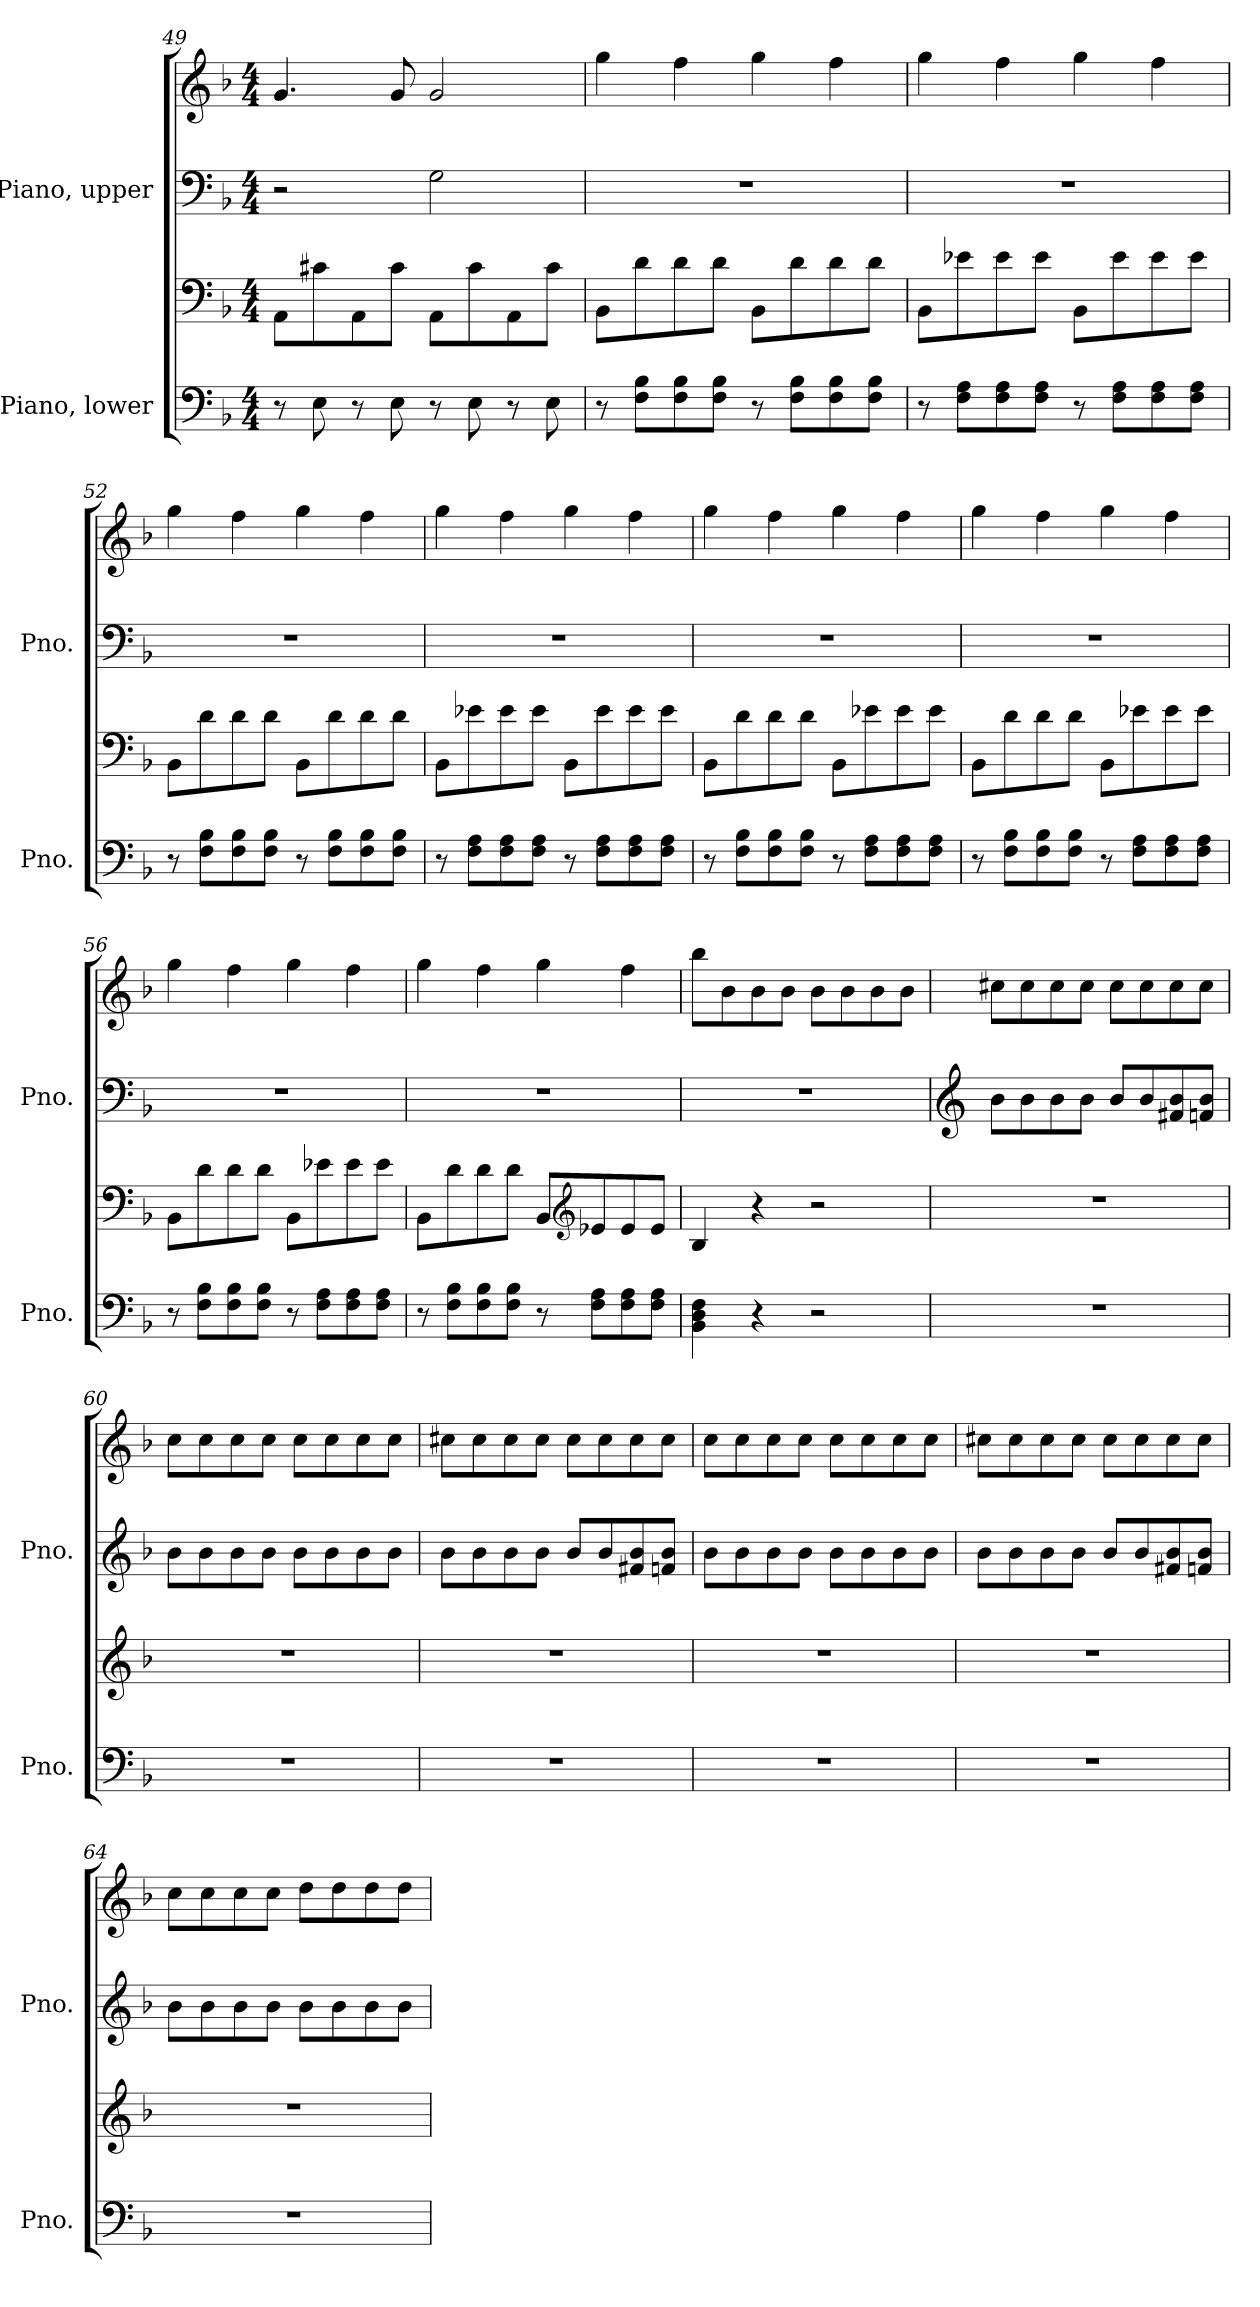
**kern	**kern	**kern	**kern
*part2	*part2	*part1	*part1
*staff4	*staff3	*staff2	*staff1
*I"Piano, lower	*	*I"Piano, upper	*
*I'Pno.	*	*I'Pno.	*
*clefF4	*clefF4	*clefF4	*clefG2
*k[b-]	*k[b-]	*k[b-]	*k[b-]
*M4/4	*M4/4	*M4/4	*M4/4
=49	=49	=49	=49
8r	8AA\L	2r	4.g/
8E\	8c#X\	.	.
8r	8AA\	.	.
8E\	8c#\J	.	8g/
8r	8AA\L	2G\	2g/
8E\	8c#\	.	.
8r	8AA\	.	.
8E\	8c#\J	.	.
=50	=50	=50	=50
8r	8BB-\L	1r	4gg\
8F\ 8B-\L	8d\	.	.
8F\ 8B-\	8d\	.	4ff\
8F\ 8B-\J	8d\J	.	.
8r	8BB-\L	.	4gg\
8F\ 8B-\L	8d\	.	.
8F\ 8B-\	8d\	.	4ff\
8F\ 8B-\J	8d\J	.	.
=51	=51	=51	=51
8r	8BB-\L	1r	4gg\
8F\ 8A\L	8e-X\	.	.
8F\ 8A\	8e-\	.	4ff\
8F\ 8A\J	8e-\J	.	.
8r	8BB-\L	.	4gg\
8F\ 8A\L	8e-\	.	.
8F\ 8A\	8e-\	.	4ff\
8F\ 8A\J	8e-\J	.	.
!!LO:PB:g=z
=52	=52	=52	=52
8r	8BB-\L	1r	4gg\
8F\ 8B-\L	8d\	.	.
8F\ 8B-\	8d\	.	4ff\
8F\ 8B-\J	8d\J	.	.
8r	8BB-\L	.	4gg\
8F\ 8B-\L	8d\	.	.
8F\ 8B-\	8d\	.	4ff\
8F\ 8B-\J	8d\J	.	.
=53	=53	=53	=53
8r	8BB-\L	1r	4gg\
8F\ 8A\L	8e-X\	.	.
8F\ 8A\	8e-\	.	4ff\
8F\ 8A\J	8e-\J	.	.
8r	8BB-\L	.	4gg\
8F\ 8A\L	8e-\	.	.
8F\ 8A\	8e-\	.	4ff\
8F\ 8A\J	8e-\J	.	.
=54	=54	=54	=54
8r	8BB-\L	1r	4gg\
8F\ 8B-\L	8d\	.	.
8F\ 8B-\	8d\	.	4ff\
8F\ 8B-\J	8d\J	.	.
8r	8BB-\L	.	4gg\
8F\ 8A\L	8e-X\	.	.
8F\ 8A\	8e-\	.	4ff\
8F\ 8A\J	8e-\J	.	.
!!LO:LB:g=z
=55	=55	=55	=55
8r	8BB-\L	1r	4gg\
8F\ 8B-\L	8d\	.	.
8F\ 8B-\	8d\	.	4ff\
8F\ 8B-\J	8d\J	.	.
8r	8BB-\L	.	4gg\
8F\ 8A\L	8e-X\	.	.
8F\ 8A\	8e-\	.	4ff\
8F\ 8A\J	8e-\J	.	.
=56	=56	=56	=56
8r	8BB-\L	1r	4gg\
8F\ 8B-\L	8d\	.	.
8F\ 8B-\	8d\	.	4ff\
8F\ 8B-\J	8d\J	.	.
8r	8BB-\L	.	4gg\
8F\ 8A\L	8e-X\	.	.
8F\ 8A\	8e-\	.	4ff\
8F\ 8A\J	8e-\J	.	.
=57	=57	=57	=57
8r	8BB-\L	1r	4gg\
8F\ 8B-\L	8d\	.	.
8F\ 8B-\	8d\	.	4ff\
8F\ 8B-\J	8d\J	.	.
8r	8BB-/L	.	4gg\
*	*clefG2	*	*
8F\ 8A\L	8e-X/	.	.
8F\ 8A\	8e-/	.	4ff\
8F\ 8A\J	8e-/J	.	.
=58	=58	=58	=58
4BB-\ 4D\ 4F\	4B-/	1r	8bb-\L
.	.	.	8b-\
4r	4r	.	8b-\
.	.	.	8b-\J
2r	2r	.	8b-\L
.	.	.	8b-\
.	.	.	8b-\
.	.	.	8b-\J
!!LO:LB:g=z
=59	=59	=59	=59
*	*	*clefG2	*
1r	1r	8b-\L	8cc#X\L
.	.	8b-\	8cc#\
.	.	8b-\	8cc#\
.	.	8b-\J	8cc#\J
.	.	8b-/L	8cc#\L
.	.	8b-/	8cc#\
.	.	8f#X/ 8b-/	8cc#\
.	.	8fn/ 8b-/J	8cc#\J
=60	=60	=60	=60
1r	1r	8b-\L	8cc\L
.	.	8b-\	8cc\
.	.	8b-\	8cc\
.	.	8b-\J	8cc\J
.	.	8b-\L	8cc\L
.	.	8b-\	8cc\
.	.	8b-\	8cc\
.	.	8b-\J	8cc\J
=61	=61	=61	=61
1r	1r	8b-\L	8cc#X\L
.	.	8b-\	8cc#\
.	.	8b-\	8cc#\
.	.	8b-\J	8cc#\J
.	.	8b-/L	8cc#\L
.	.	8b-/	8cc#\
.	.	8f#X/ 8b-/	8cc#\
.	.	8fn/ 8b-/J	8cc#\J
=62	=62	=62	=62
1r	1r	8b-\L	8cc\L
.	.	8b-\	8cc\
.	.	8b-\	8cc\
.	.	8b-\J	8cc\J
.	.	8b-\L	8cc\L
.	.	8b-\	8cc\
.	.	8b-\	8cc\
.	.	8b-\J	8cc\J
!!LO:PB:g=z
=63	=63	=63	=63
1r	1r	8b-\L	8cc#X\L
.	.	8b-\	8cc#\
.	.	8b-\	8cc#\
.	.	8b-\J	8cc#\J
.	.	8b-/L	8cc#\L
.	.	8b-/	8cc#\
.	.	8f#X/ 8b-/	8cc#\
.	.	8fn/ 8b-/J	8cc#\J
=64	=64	=64	=64
1r	1r	8b-\L	8cc\L
.	.	8b-\	8cc\
.	.	8b-\	8cc\
.	.	8b-\J	8cc\J
.	.	8b-\L	8dd\L
.	.	8b-\	8dd\
.	.	8b-\	8dd\
.	.	8b-\J	8dd\J
=	=	=	=
*-	*-	*-	*-
